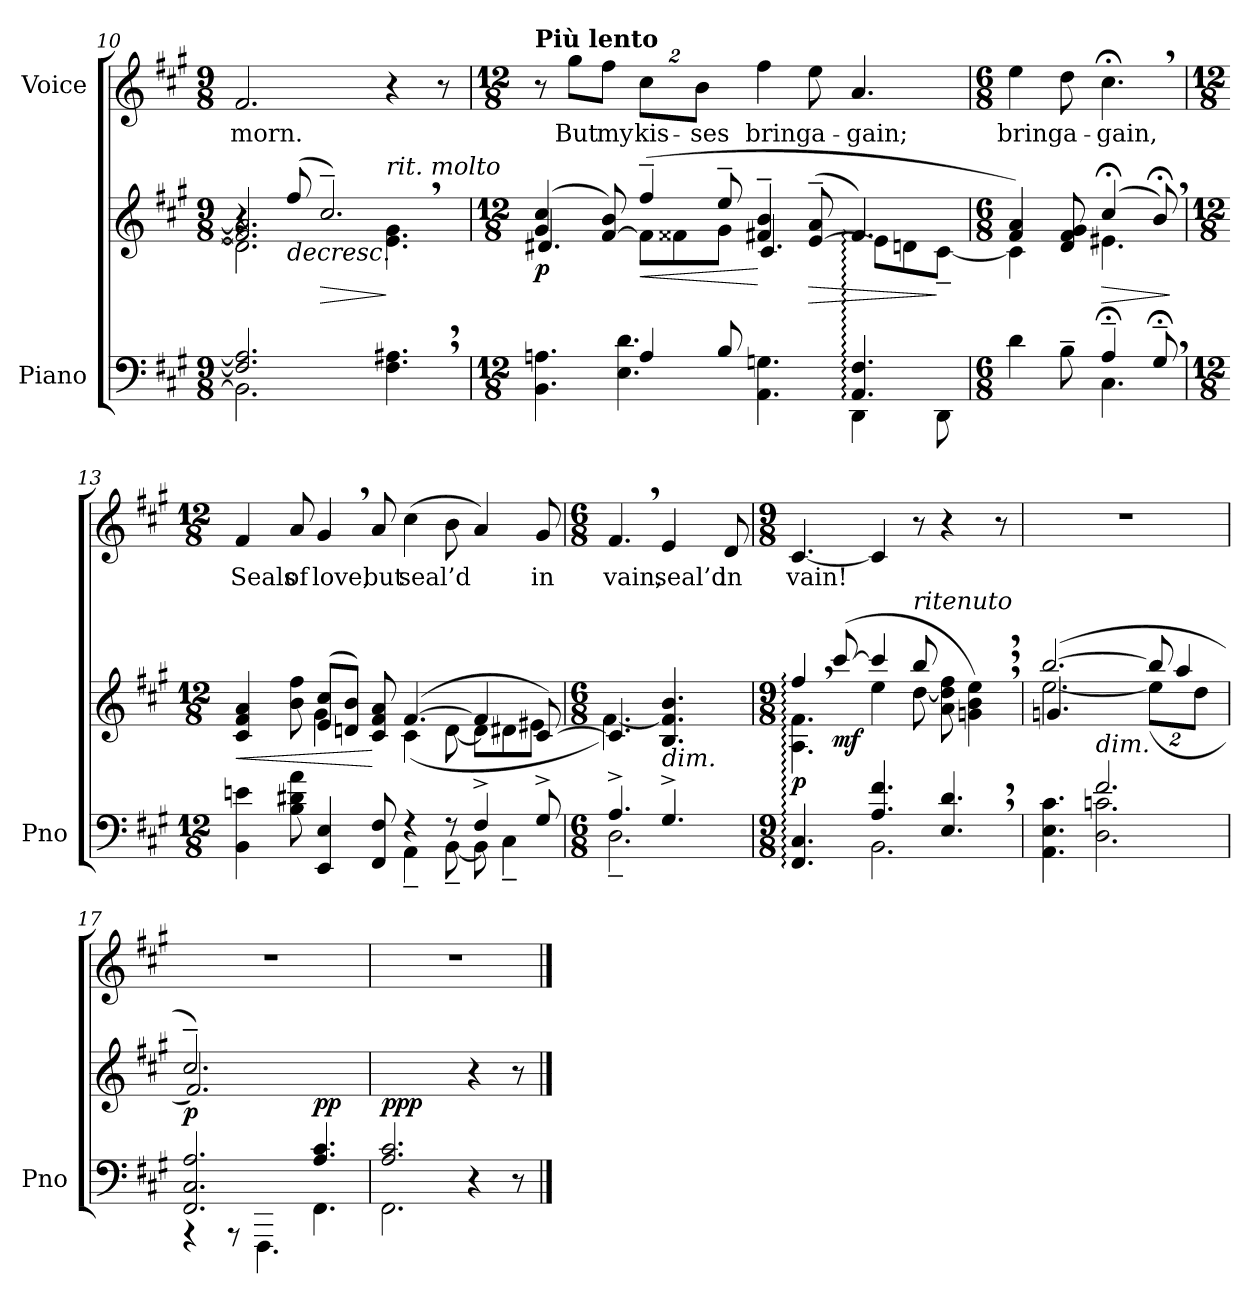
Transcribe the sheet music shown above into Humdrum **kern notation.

**kern	**kern	**dynam	**kern	**text	**dynam
*part2	*part2	*part2	*part1	*part1	*part1
*staff3	*staff2	*staff2/3	*staff1	*staff1	*staff1
*I"Piano	*	*	*I"Voice	*	*
*I'Pno	*	*	*	*	*
*clefF4	*clefG2	*	*clefG2	*	*
*k[f#c#g#]	*k[f#c#g#]	*	*k[f#c#g#]	*	*
*M9/8	*M9/8	*	*M9/8	*	*
=10	=10	=10	=10	=10	=10
*^	*^	*	*	*	*
*	*	*	*^	*	*	*	*
2.F#/] 2.A/]	2.BB\]	4r	2.d\]	2.f#/] 2.a/]	.	2.f#/	morn.	.
!	!	!	!	!	!LO:HP:b	!	!	!
.	.	(8ff#/	.	.	>	.	.	.
!	!	!	!	!	!LO:HP:b	!	!	!
.	.	2.cc#~,/)	.	.	>	.	.	.
!	!	!	!LO:TX:i:t=rit. molto	!	!	!	!	!
4.F#\, 4.A#X\,	4.ryy	.	4.e\ 4.g#\	4.ryy	]	4r	.	.
.	.	.	.	.	.	8r	.	.
*v	*v	*	*	*	*	*	*	*
*	*v	*v	*v	*	*	*	*
.	.	]	.	.	.
=11	=11	=11	=11	=11	=11
*M12/8	*M12/8	*	*M12/8	*	*
*^	*^	*	*	*	*
*	*	*	*^	*	*	*	*
!	!	!	!	!	!	!LO:TX:a:B:t=Più lento	!	!
!	!	!	!	!	!LO:DY:b	!	!	!
4.ryy	4.BB\ 4.An\	(>4g#/ 4cc#/	4.ryy	4.d#X/	p	8r	.	.
.	.	.	.	.	.	8gg#\L	But	.
.	.	[<8f#/ 8b/)	.	.	.	8ff#\J	my	.
!	!	!	!	!	!LO:HP:b	!	!	!
4A/	4.E\ 4.d\	(4ff#~/	8f#\L]	4.ryy	<	16%3cc#\L	kis-	.
.	.	.	8f##X\	.	.	.	.	.
.	.	.	.	.	.	16%3b\J	-ses	.
8B/	.	8ee~/	8g#\J	.	.	.	.	.
4.ryy	4.AA\ 4.Gn\	4f#X/~> 4b/~>	4.ryy	4.c#/	[	4ff#\	bring	.
!	!	!	!	!	!LO:HP:b	!	!	!
.	.	(<[<8e/~> 8a/~>	.	.	>	8ee\	a-	.
4.AA/:: 4.F#/::	4DD\	4.f#::/)	8e::\L]	4.ryy	.	4.a/	-gain;	.
.	.	.	8dn\	.	.	.	.	.
.	8DD\	.	[8c#~\J	.	]	.	.	.
*	*	*v	*v	*v	*	*	*	*
=12	=12	=12	=12	=12	=12	=12
*M6/8	*	*M6/8	*	*M6/8	*	*
*	*	*^	*	*	*	*
4d\	4.ryy	4f#/ 4a/)	4c#\]	.	4ee\	bring	.
8B~\	.	8d/ 8f#/ 8g#/	8ryy	.	8dd\	a-	.
!	!	!	!	!LO:HP:b	!	!	!
4A;<~/	4.C#\	(4cc#;</	4.e#X\	>	4.cc#;<,\	-gain,	.
8G#;<~,/	.	8b;<,/)	.	.	.	.	.
*v	*v	*	*	*	*	*	*
*	*v	*v	*	*	*	*
.	.	]	.	.	.
=13	=13	=13	=13	=13	=13
*M12/8	*M12/8	*	*M12/8	*	*
*^	*	*	*	*	*
!	!	!	!LO:HP:b	!	!	!
*	*	*^	*	*	*	*
4BB\ 4en\	2.ryy	4c#/ 4f#/ 4a/	4.ryy	<	4f#/	Seals	.
8B\ 8d#X\ 8a\	.	8b\ 8ff#\	.	.	8a/	of	.
4EE/ 4E/	.	(8e/ 8cc#/L	4g#\	.	4g#,/	love,	.
.	.	8dn/ 8b/J)	.	.	.	.	.
8FF#/ 8F#/	.	8c#/ 8f#/ 8a/	8ryy	[	8a/	but	.
4r	4AA~\	([4.f#/	(4c#\	.	(4cc#\	seal’d	.
8r	[8BB~\	.	[8d\	.	8b\	.	.
4F#^/	8BB\]	4f#/]	8d\L]	.	4a/)	.	.
.	4C#~\	.	8d#X\	.	.	.	.
8G#^/	.	[<8c#/)	8e#X\J	.	8g#/	in	.
=14	=14	=14	=14	=14	=14	=14	=14
*M6/8	*	*M6/8	*	*	*M6/8	*	*
4.A^/	2.D~\	4.c#/]	[4.f#\)	.	4.f#,/	vain,	.
!	!	!LO:TX:b:i:t=dim.	!	!	!	!	!
!	!	!	!	!	!	!	!LO:DY:a
!	!	!	!	!	!	!	!LO:DY:n=1:a
4.G#^/	.	4.B/ 4.f#/] 4.b/	4.ryy	.	4e/	seal’d	pp other-dynamics
.	.	.	.	.	8d/	in	.
=15	=15	=15	=15	=15	=15	=15	=15
*M9/8	*	*M9/8	*	*	*M9/8	*	*
!	!	!	!	!LO:DY:b	!	!	!
4.FF#/:: 4.C#/::	4.ryy	4ff#::,/	4.A\:: 4.f#\::	p	[4.c#/	vain!	.
!	!	!	!	!LO:DY:b	!	!	!
.	.	([8ccc#/	.	mf	.	.	.
4.A/ 4.f#/	2.BB\	4ccc#/]	4ee\	.	4c#/]	.	.
!	!	!LO:TX:i:t=ritenuto	!	!	!	!	!
.	.	8bb/	[8dd\	.	8r	.	.
4.E/, 4.d/,	.	8a\ 8dd\] 8ff#\	4.ryy	.	4r	.	.
.	.	4gn\, 4b\, 4ee\,)	.	.	.	.	.
.	.	.	.	.	8r	.	.
=16	=16	=16	=16	=16	=16	=16	=16
*	*	*	*^	*	*	*	*
4.ryy	4.AA\ 4.E\ 4.c#\	([2.bb/	[>2.ee\	4.gn/	.	8%9r	.	.
!LO:TX:a:i:t=dim.	!	!	!	!	!	!	!	!
2.f#/	2.D\ 2.cn\	.	.	2.ryy	.	.	.	.
.	.	8bb/]	(16%3ee\L]	.	.	.	.	.
.	.	4aa/	.	.	.	.	.	.
.	.	.	16%3dd\J	.	.	.	.	.
*	*	*	*v	*v	*	*	*	*
=17	=17	=17	=17	=17	=17	=17	=17
*	*^	*	*	*	*	*	*
!	!	!	!	!	!LO:DY:b	!	!	!
2.ryy	2.FF#/ 2.C#/ 2.A/	4r	2.cc#~/))	2.f#/	p	8%9r	.	.
.	.	8r	.	.	.	.	.	.
.	.	4.FFF#\	.	.	.	.	.	.
!	!	!	!	!	!LO:DY:b	!	!	!
4.A/ 4.c#/	4.FF#\	4.ryy	4.ryy	4.ryy	pp	.	.	.
=18	=18	=18	=18	=18	=18	=18	=18	=18
!	!	!	!	!	!LO:DY:b	!	!	!
*	*v	*v	*	*	*	*	*	*
*	*	*v	*v	*	*	*	*
2.A/ 2.c#/	2.FF#\	2.ryy	ppp	8%9r	.	.
4.ryy	4r	4r	.	.	.	.
.	8r	8r	.	.	.	.
*v	*v	*	*	*	*	*
==	==	==	==	==	==
*-	*-	*-	*-	*-	*-
